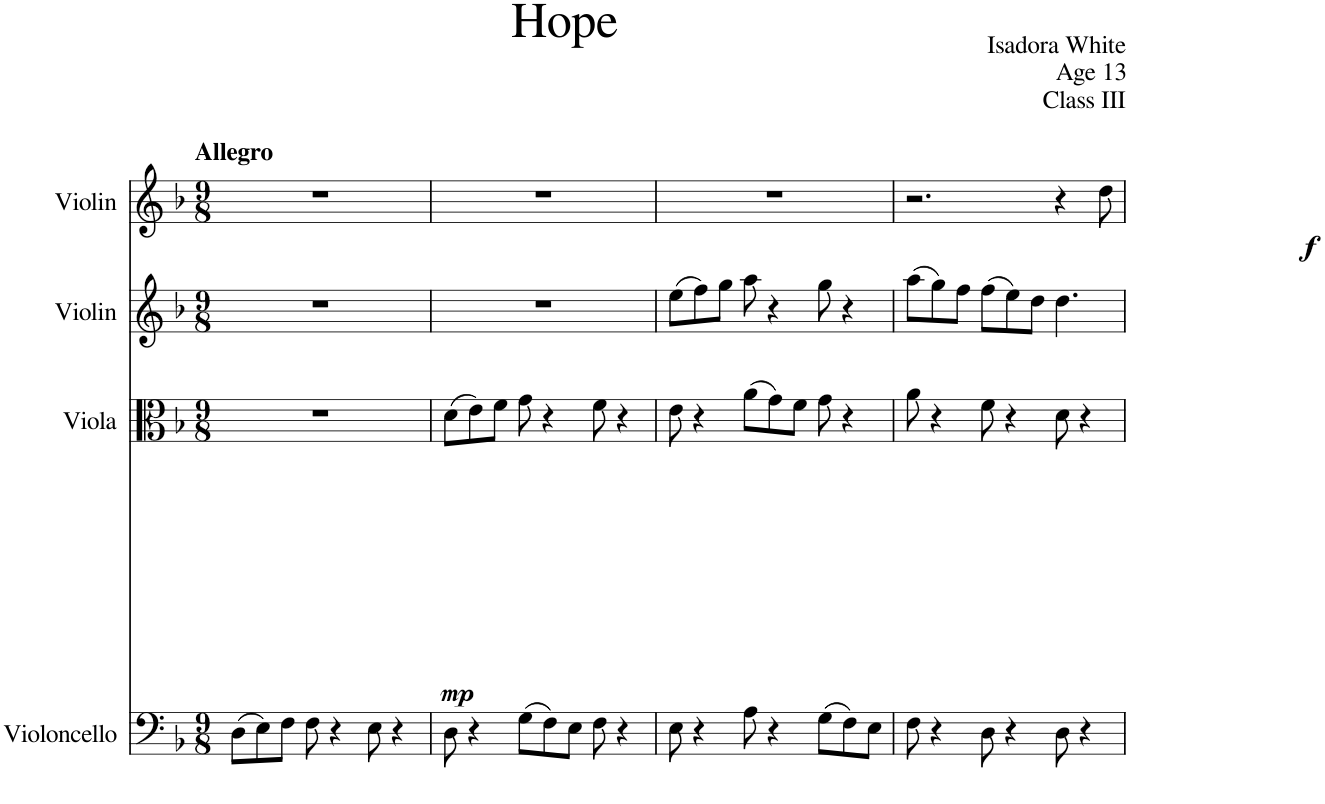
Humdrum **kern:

**kern	**dynam	**kern	**dynam	**kern	**kern	**dynam
*part4	*part4	*part3	*part3	*part2	*part1	*part1
*staff4	*staff4	*staff3	*staff3	*staff2	*staff1	*staff1
*I"Violoncello	*	*I"Viola	*	*I"Violin	*I"Violin	*
*I'Vlc.	*	*I'Vla.	*	*I'Vln.	*I'Vln.	*
*clefF4	*	*clefC3	*	*clefG2	*clefG2	*
*k[b-]	*	*k[b-]	*	*k[b-]	*k[b-]	*
*M9/8	*	*M9/8	*	*M9/8	*M9/8	*
=	=	=	=	=	=	=
!	!	!	!	!	!LO:TX:a:B:t=Allegro	!
!	!LO:DY:b	!	!	!	!	!
(8D\L	p	8%9r	.	8%9r	8%9r	.
8E\)	.	.	.	.	.	.
8F\J	.	.	.	.	.	.
8F\	.	.	.	.	.	.
4r	.	.	.	.	.	.
8E\	.	.	.	.	.	.
4r	.	.	.	.	.	.
=1	=1	=1	=1	=1	=1	=1
!	!	!	!LO:DY:b	!	!	!
8D\	.	(8d\L	mp	8%9r	8%9r	.
4r	.	8e\)	.	.	.	.
.	.	8f\J	.	.	.	.
(8G\L	.	8g\	.	.	.	.
8F\)	.	4r	.	.	.	.
8E\J	.	.	.	.	.	.
8F\	.	8f\	.	.	.	.
4r	.	4r	.	.	.	.
=2	=2	=2	=2	=2	=2	=2
8E\	.	8e\	.	(8ee\L	8%9r	.
4r	.	4r	.	8ff\)	.	.
.	.	.	.	8gg\J	.	.
8A\	.	(8a\L	.	8aa\	.	.
4r	.	8g\)	.	4r	.	.
.	.	8f\J	.	.	.	.
(8G\L	.	8g\	.	8gg\	.	.
8F\)	.	4r	.	4r	.	.
8E\J	.	.	.	.	.	.
=3	=3	=3	=3	=3	=3	=3
8F\	.	8a\	.	(8aa\L	2.r	.
4r	.	4r	.	8gg\)	.	.
.	.	.	.	8ff\J	.	.
8D\	.	8f\	.	(8ff\L	.	.
4r	.	4r	.	8ee\)	.	.
.	.	.	.	8dd\J	.	.
8D\	.	8d\	.	4.dd\	4r	.
4r	.	4r	.	.	.	.
!	!	!	!	!	!	!LO:DY:b
.	.	.	.	.	8dd\	f
=	=	=	=	=	=	=
*-	*-	*-	*-	*-	*-	*-
